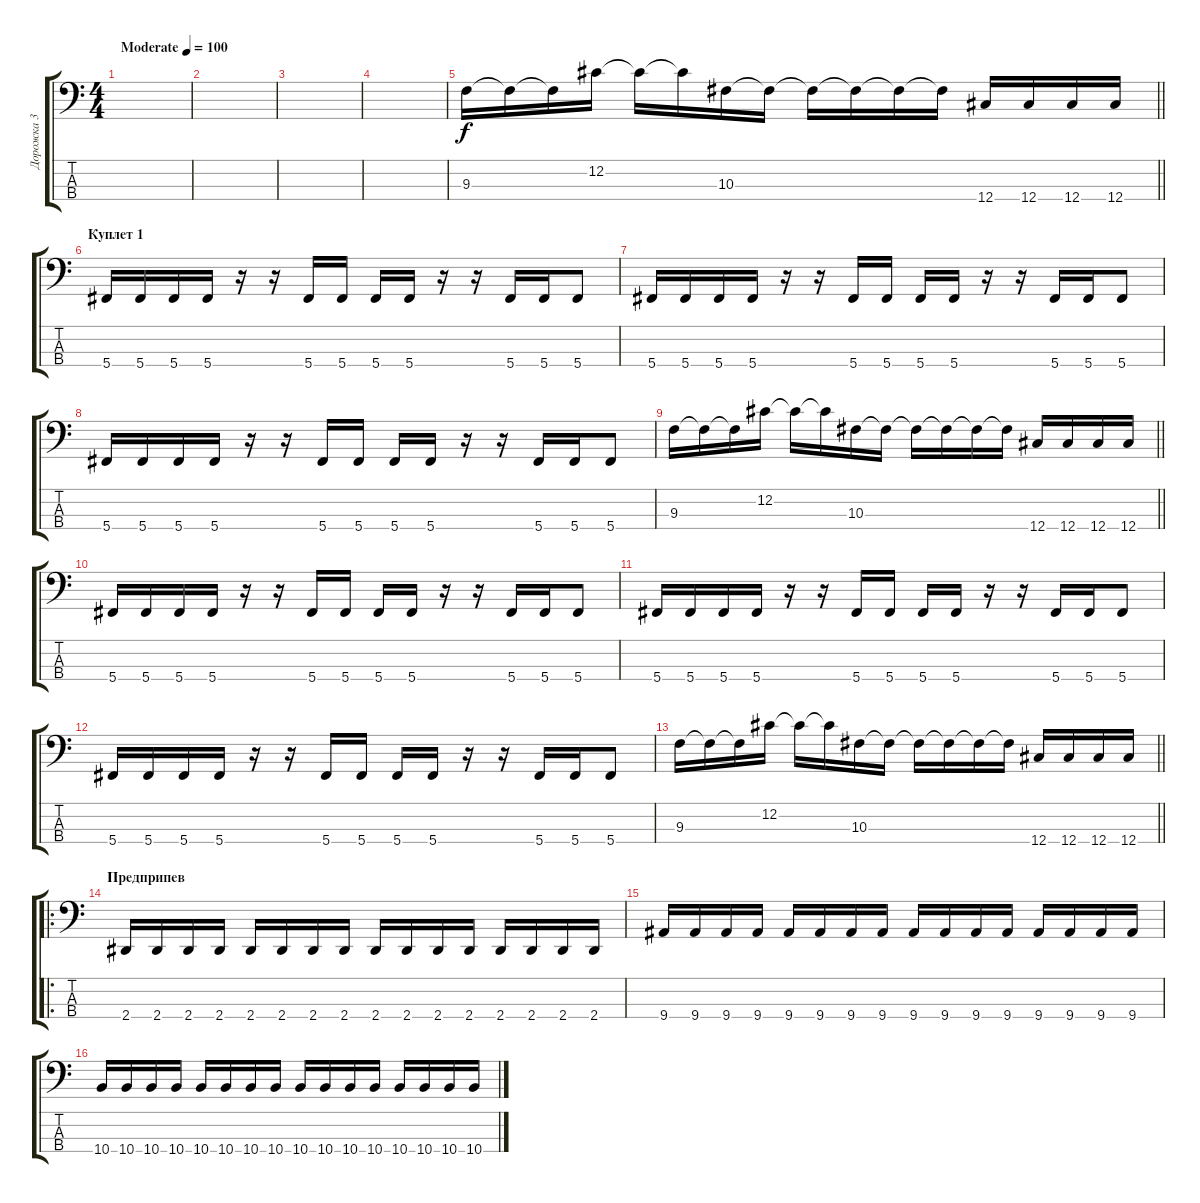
\track ("Дорожка 3" "Дорожка 3") {instrument electricbassfinger}
\staff {score tabs}
\tuning (Gb2 Db2 Ab1 Db1) {hide}
\ts (4 4)
\tempo (100 "Moderate")
\clef f4
\ks c
|
|
|
|
\barLineRight lightlight
9.3.16 9.3{t}.16 9.3{t}.16 12.2.16 12.2{t}.16 12.2{t}.16 10.3.16 10.3{t}.16 10.3{t}.16 10.3{t}.16 10.3{t}.16 10.3{t}.16 12.4.16 12.4.16 12.4.16 12.4.16 |
\section ("" "Куплет 1")
5.4.16 5.4.16 5.4.16 5.4.16 r.16 r.16 5.4.16 5.4.16 5.4.16 5.4.16 r.16 r.16 5.4.16 5.4.16 5.4.8 |
5.4.16 5.4.16 5.4.16 5.4.16 r.16 r.16 5.4.16 5.4.16 5.4.16 5.4.16 r.16 r.16 5.4.16 5.4.16 5.4.8 |
5.4.16 5.4.16 5.4.16 5.4.16 r.16 r.16 5.4.16 5.4.16 5.4.16 5.4.16 r.16 r.16 5.4.16 5.4.16 5.4.8 |
\barLineRight lightlight
9.3.16 9.3{t}.16 9.3{t}.16 12.2.16 12.2{t}.16 12.2{t}.16 10.3.16 10.3{t}.16 10.3{t}.16 10.3{t}.16 10.3{t}.16 10.3{t}.16 12.4.16 12.4.16 12.4.16 12.4.16 |
5.4.16 5.4.16 5.4.16 5.4.16 r.16 r.16 5.4.16 5.4.16 5.4.16 5.4.16 r.16 r.16 5.4.16 5.4.16 5.4.8 |
5.4.16 5.4.16 5.4.16 5.4.16 r.16 r.16 5.4.16 5.4.16 5.4.16 5.4.16 r.16 r.16 5.4.16 5.4.16 5.4.8 |
5.4.16 5.4.16 5.4.16 5.4.16 r.16 r.16 5.4.16 5.4.16 5.4.16 5.4.16 r.16 r.16 5.4.16 5.4.16 5.4.8 |
\barLineRight lightlight
9.3.16 9.3{t}.16 9.3{t}.16 12.2.16 12.2{t}.16 12.2{t}.16 10.3.16 10.3{t}.16 10.3{t}.16 10.3{t}.16 10.3{t}.16 10.3{t}.16 12.4.16 12.4.16 12.4.16 12.4.16 |
\ro
\section ("" "Предприпев")
2.4.16 2.4.16 2.4.16 2.4.16 2.4.16 2.4.16 2.4.16 2.4.16 2.4.16 2.4.16 2.4.16 2.4.16 2.4.16 2.4.16 2.4.16 2.4.16 |
9.4.16 9.4.16 9.4.16 9.4.16 9.4.16 9.4.16 9.4.16 9.4.16 9.4.16 9.4.16 9.4.16 9.4.16 9.4.16 9.4.16 9.4.16 9.4.16 |
10.4.16 10.4.16 10.4.16 10.4.16 10.4.16 10.4.16 10.4.16 10.4.16 10.4.16 10.4.16 10.4.16 10.4.16 10.4.16 10.4.16 10.4.16 10.4.16
